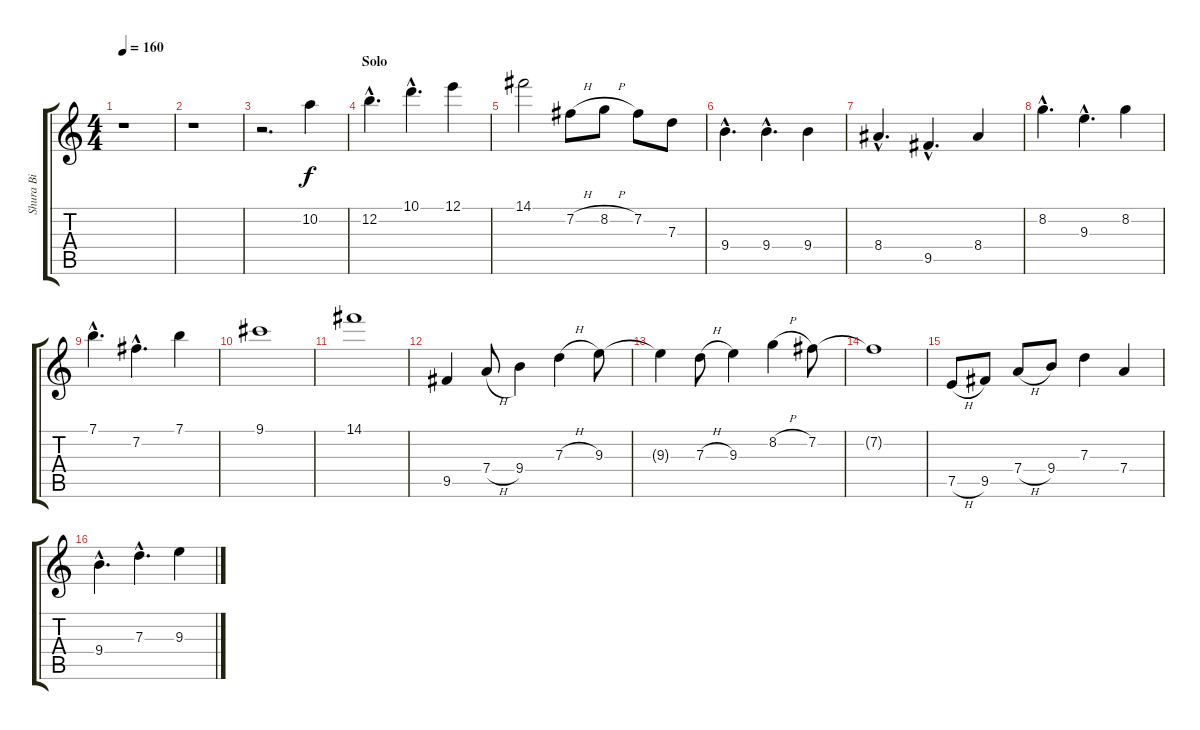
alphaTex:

\track ("Shura Bi" "Shura Bi") {instrument electricguitarjazz}
\staff {score tabs}
\tuning (E4 B3 G3 D3 A2 E2) {hide}
\ts (4 4)
\tempo 160
\clef g2
\ks c
r.1{dy f} |
r.1 |
r.2{d} 10.2.4 |
\section ("" "Solo")
12.2{hac}.4{d} 10.1{hac}.4{d} 12.1.4 |
14.1.2 7.2{h}.8 8.2{h}.8 7.2.8 7.3.8 |
9.4{hac}.4{d} 9.4{hac}.4{d} 9.4.4 |
8.4{hac}.4{d} 9.5{hac}.4{d} 8.4.4 |
8.2{hac}.4{d} 9.3{hac}.4{d} 8.2.4 |
7.1{hac}.4{d} 7.2{hac}.4{d} 7.1.4 |
9.1.1 |
14.1.1 |
9.5.4 7.4{h}.8 9.4.4 7.3{h}.4 9.3.8 |
9.3{t}.4 7.3{h}.8 9.3.4 8.2{h}.4 7.2.8 |
7.2{t}.1 |
7.5{h}.8 9.5.8 7.4{h}.8 9.4.8 7.3.4 7.4.4 |
9.4{hac}.4{d} 7.3{hac}.4{d} 9.3.4
